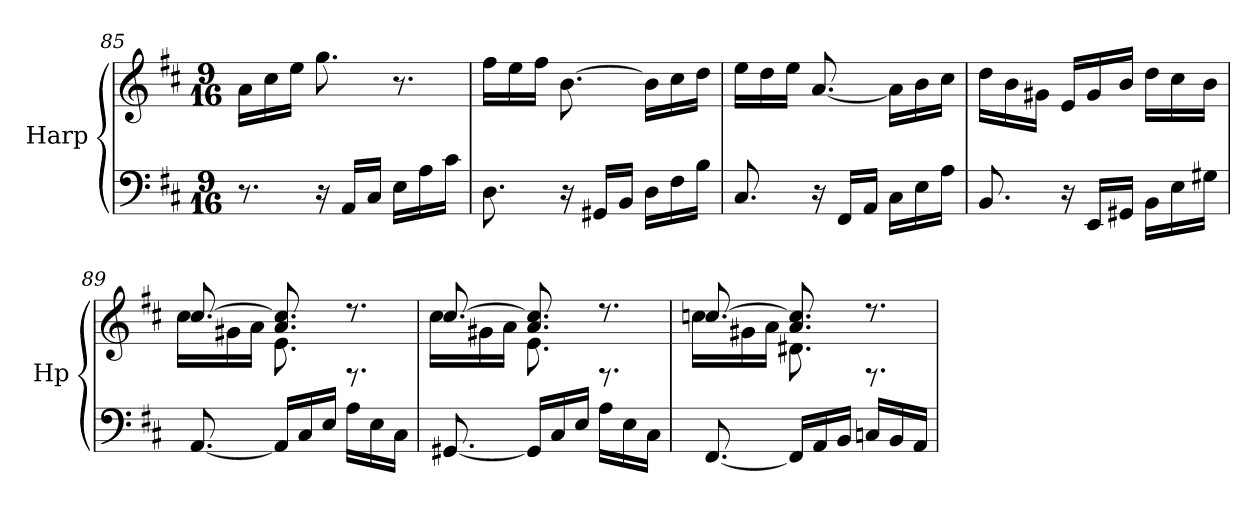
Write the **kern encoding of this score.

**kern	**kern
*part1	*part1
*staff2	*staff1
*I"Harp	*
*I'Hp	*
*clefF4	*clefG2
*k[f#c#]	*k[f#c#]
*M9/16	*M9/16
=85	=85
8.r	16a\LL
.	16cc#\
.	16ee\JJ
16r	8.gg\
16AA/LL	.
16C#/JJ	.
16E\LL	8.r
16A\	.
16c#\JJ	.
=86	=86
8.D\	16ff#\LL
.	16ee\
.	16ff#\JJ
16r	[8.b\
16GG#X/LL	.
16BB/JJ	.
16D\LL	16b\LL]
16F#\	16cc#\
16B\JJ	16dd\JJ
=87	=87
8.C#/	16ee\LL
.	16dd\
.	16ee\JJ
16r	[8.a/
16FF#/LL	.
16AA/JJ	.
16C#\LL	16a\LL]
16E\	16b\
16A\JJ	16cc#\JJ
!!LO:LB:g=z
=88	=88
8.BB/	16dd\LL
.	16b\
.	16g#X\JJ
16r	16e/LL
16EE/LL	16g#/
16GG#X/JJ	16b/JJ
16BB\LL	16dd\LL
16E\	16cc#\
16G#X\JJ	16b\JJ
=89	=89
*	*^
[8.AA/	[8.cc#/	16cc#\LL
.	.	16g#X\
.	.	16a\JJ
16AA/LL]	8.a/ 8.cc#/]	8.e\
16C#/	.	.
16E/JJ	.	.
16A\LL	8.r	8.rF
16E\	.	.
16C#\JJ	.	.
=90	=90	=90
[8.GG#X/	[8.cc#/	16cc#\LL
.	.	16g#X\
.	.	16a\JJ
16GG#/LL]	8.a/ 8.cc#/]	8.e\
16C#/	.	.
16E/JJ	.	.
16A\LL	8.r	8.rF
16E\	.	.
16C#\JJ	.	.
!!LO:LB:g=z	!!
=91	=91	=91
[8.FF#/	[8.ccn/	16cc\LL
.	.	16g#X\
.	.	16a\JJ
16FF#/LL]	8.a/ 8.cc/]	8.d#X\
16AA/	.	.
16BB/JJ	.	.
16Cn/LL	8.r	8.rF
16BB/	.	.
16AA/JJ	.	.
*	*v	*v
=	=
*-	*-
